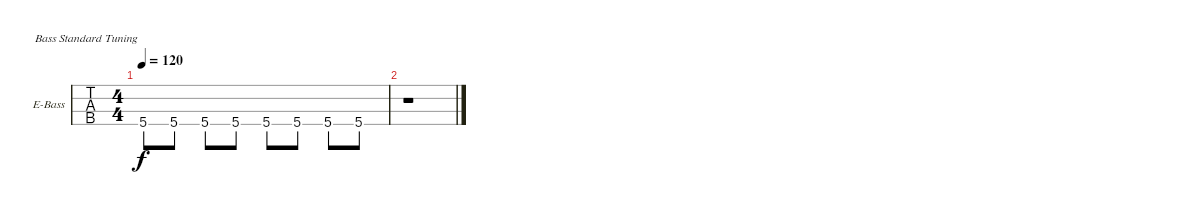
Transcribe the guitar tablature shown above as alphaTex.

\bracketExtendMode groupsimilarinstruments
\firstSystemTrackNameOrientation horizontal
\otherSystemsTrackNameOrientation horizontal
\chordDiagramsInScore
\track ("Bass" "E-Bass") {instrument electricbassfinger}
\staff {tabs}
\tuning (G2 D2 A1 E1)
\ts (4 4)
\tempo 120
\clef f4
\ks c
5.4.8{dy f} 5.4.8 5.4.8 5.4.8 5.4.8 5.4.8 5.4.8 5.4.8 |
r.1
